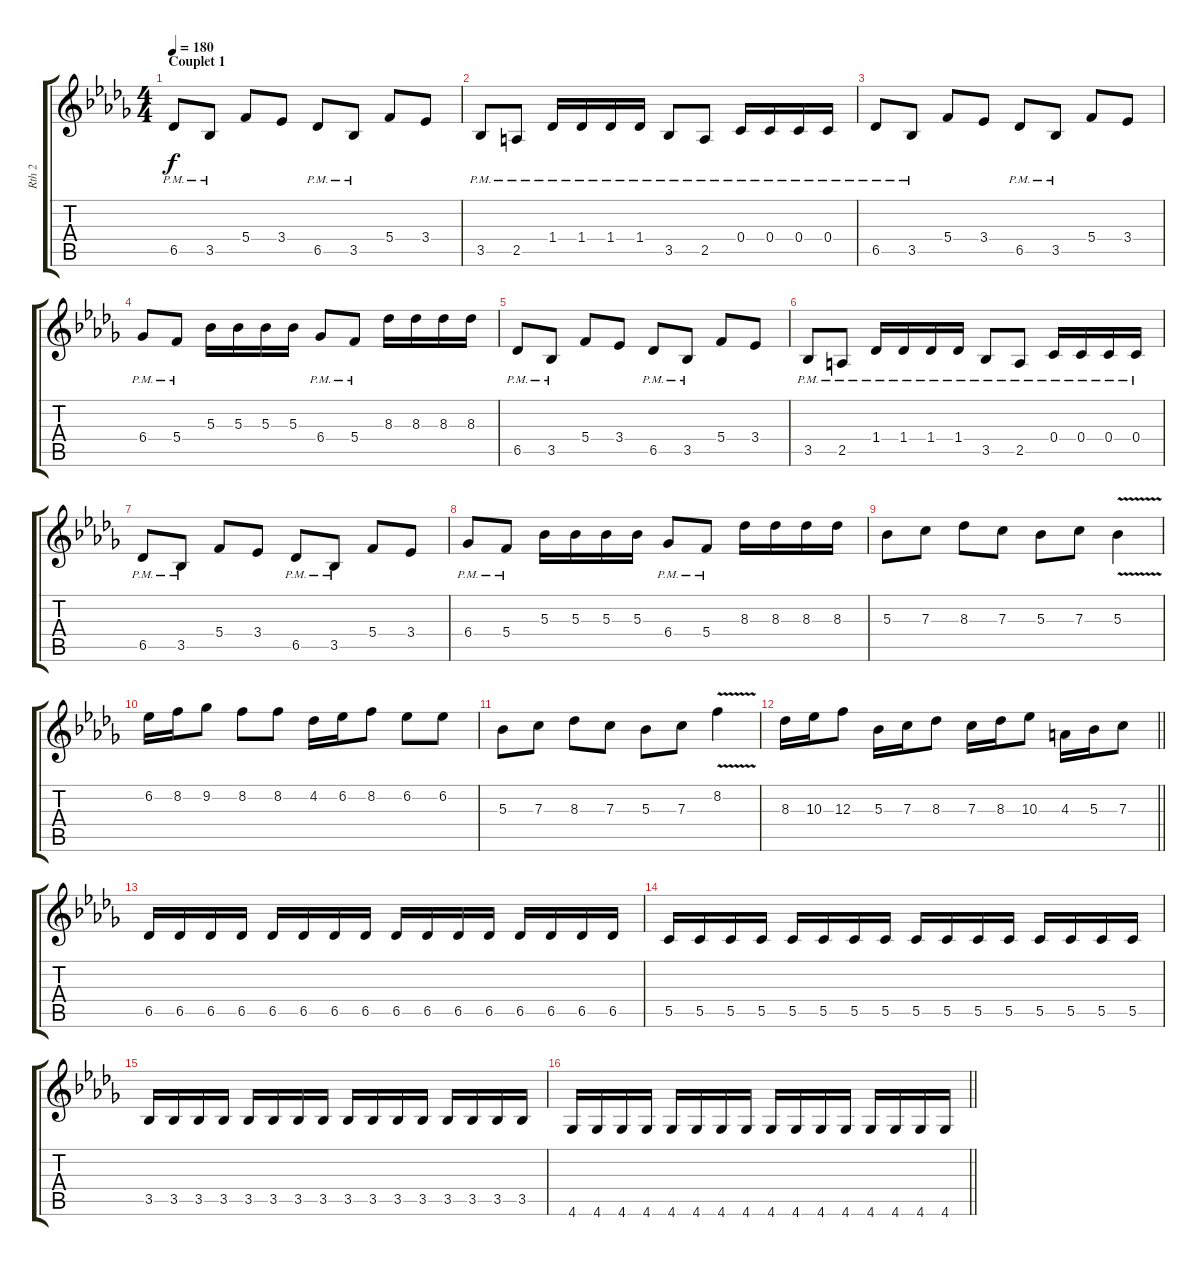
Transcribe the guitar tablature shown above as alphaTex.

\track ("Rth 2" "Rth 2") {instrument overdrivenguitar}
\staff {score tabs}
\tuning (D4 A3 F3 C3 G2 D2) {hide}
\ts (4 4)
\section ("" "Couplet 1")
\tempo 180
\clef g2
\ks bbminor
6.5{pm}.8{dy f} 3.5{pm}.8 5.4.8 3.4.8 6.5{pm}.8 3.5{pm}.8 5.4.8 3.4.8 |
3.5{pm}.8 2.5{pm}.8 1.4{pm}.16 1.4{pm}.16 1.4{pm}.16 1.4{pm}.16 3.5{pm}.8 2.5{pm}.8 0.4{pm}.16 0.4{pm}.16 0.4{pm}.16 0.4{pm}.16 |
6.5{pm}.8 3.5{pm}.8 5.4.8 3.4.8 6.5{pm}.8 3.5{pm}.8 5.4.8 3.4.8 |
6.4{pm}.8 5.4{pm}.8 5.3.16 5.3.16 5.3.16 5.3.16 6.4{pm}.8 5.4{pm}.8 8.3.16 8.3.16 8.3.16 8.3.16 |
6.5{pm}.8 3.5{pm}.8 5.4.8 3.4.8 6.5{pm}.8 3.5{pm}.8 5.4.8 3.4.8 |
3.5{pm}.8 2.5{pm}.8 1.4{pm}.16 1.4{pm}.16 1.4{pm}.16 1.4{pm}.16 3.5{pm}.8 2.5{pm}.8 0.4{pm}.16 0.4{pm}.16 0.4{pm}.16 0.4{pm}.16 |
6.5{pm}.8 3.5{pm}.8 5.4.8 3.4.8 6.5{pm}.8 3.5{pm}.8 5.4.8 3.4.8 |
6.4{pm}.8 5.4{pm}.8 5.3.16 5.3.16 5.3.16 5.3.16 6.4{pm}.8 5.4{pm}.8 8.3.16 8.3.16 8.3.16 8.3.16 |
5.3.8 7.3.8 8.3.8 7.3.8 5.3.8 7.3.8 5.3{v}.4 |
6.2.16 8.2.16 9.2.8 8.2.8 8.2.8 4.2.16 6.2.16 8.2.8 6.2.8 6.2.8 |
5.3.8 7.3.8 8.3.8 7.3.8 5.3.8 7.3.8 8.2{v}.4 |
\barLineRight lightlight
8.3.16 10.3.16 12.3.8 5.3.16 7.3.16 8.3.8 7.3.16 8.3.16 10.3.8 4.3.16 5.3.16 7.3.8 |
6.5.16 6.5.16 6.5.16 6.5.16 6.5.16 6.5.16 6.5.16 6.5.16 6.5.16 6.5.16 6.5.16 6.5.16 6.5.16 6.5.16 6.5.16 6.5.16 |
5.5.16 5.5.16 5.5.16 5.5.16 5.5.16 5.5.16 5.5.16 5.5.16 5.5.16 5.5.16 5.5.16 5.5.16 5.5.16 5.5.16 5.5.16 5.5.16 |
3.5.16 3.5.16 3.5.16 3.5.16 3.5.16 3.5.16 3.5.16 3.5.16 3.5.16 3.5.16 3.5.16 3.5.16 3.5.16 3.5.16 3.5.16 3.5.16 |
\barLineRight lightlight
4.6.16 4.6.16 4.6.16 4.6.16 4.6.16 4.6.16 4.6.16 4.6.16 4.6.16 4.6.16 4.6.16 4.6.16 4.6.16 4.6.16 4.6.16 4.6.16
